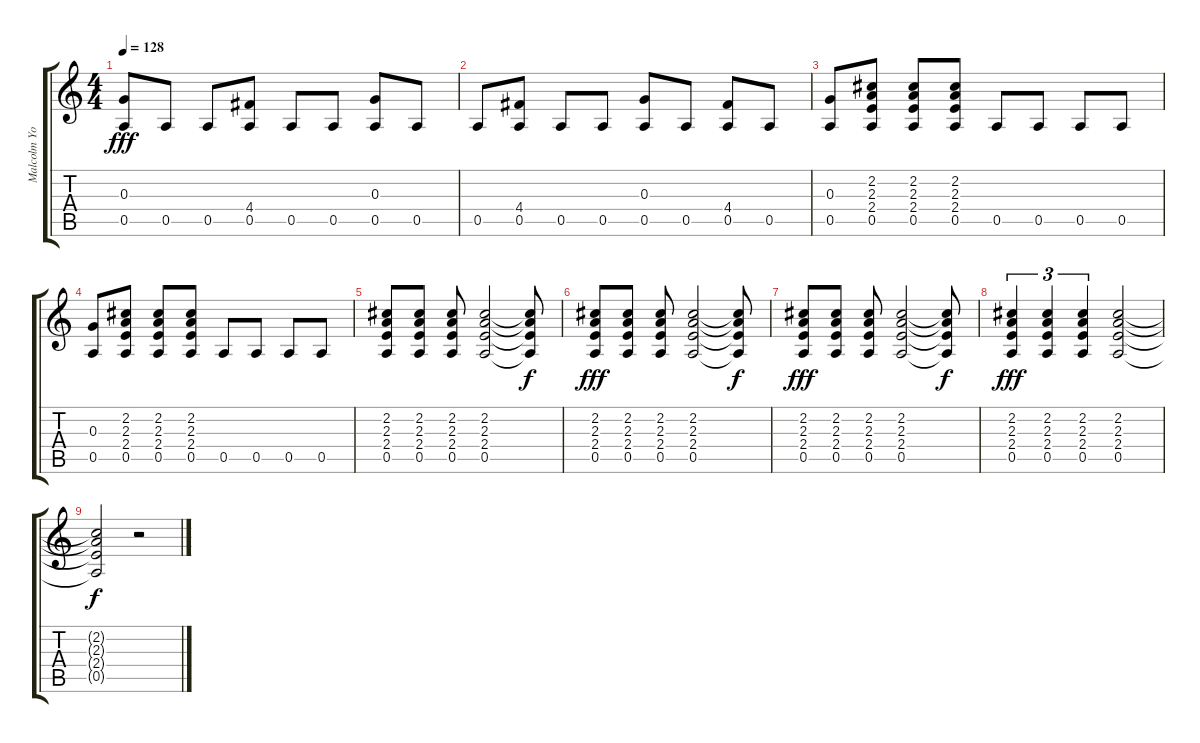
\track ("Malcolm Young" "Malcolm Yo") {instrument overdrivenguitar}
\staff {score tabs}
\tuning (E4 B3 G3 D3 A2 E2) {hide}
\ts (4 4)
\tempo 128
\clef g2
\ks c
(0.3 0.5).8{dy fff} 0.5.8 0.5.8 (4.4 0.5).8 0.5.8 0.5.8 (0.3 0.5).8 0.5.8 |
0.5.8 (4.4 0.5).8 0.5.8 0.5.8 (0.3 0.5).8 0.5.8 (4.4 0.5).8 0.5.8 |
(0.3 0.5).8 (2.2 2.3 2.4 0.5).8 (2.2 2.3 2.4 0.5).8 (2.2 2.3 2.4 0.5).8 0.5.8 0.5.8 0.5.8 0.5.8 |
(0.3 0.5).8 (2.2 2.3 2.4 0.5).8 (2.2 2.3 2.4 0.5).8 (2.2 2.3 2.4 0.5).8 0.5.8 0.5.8 0.5.8 0.5.8 |
(2.2 2.3 2.4 0.5).8 (2.2 2.3 2.4 0.5).8 (2.2 2.3 2.4 0.5).8 (2.2 2.3 2.4 0.5).2 (2.2{t} 2.3{t} 2.4{t} 0.5{t}).8{dy f} |
(2.2 2.3 2.4 0.5).8{dy fff} (2.2 2.3 2.4 0.5).8 (2.2 2.3 2.4 0.5).8 (2.2 2.3 2.4 0.5).2 (2.2{t} 2.3{t} 2.4{t} 0.5{t}).8{dy f} |
(2.2 2.3 2.4 0.5).8{dy fff} (2.2 2.3 2.4 0.5).8 (2.2 2.3 2.4 0.5).8 (2.2 2.3 2.4 0.5).2 (2.2{t} 2.3{t} 2.4{t} 0.5{t}).8{dy f} |
(2.2 2.3 2.4 0.5).4{tu (3 2) dy fff} (2.2 2.3 2.4 0.5).4{tu (3 2)} (2.2 2.3 2.4 0.5).4{tu (3 2)} (2.2 2.3 2.4 0.5).2 |
(2.2{t} 2.3{t} 2.4{t} 0.5{t}).2{dy f} r.2
